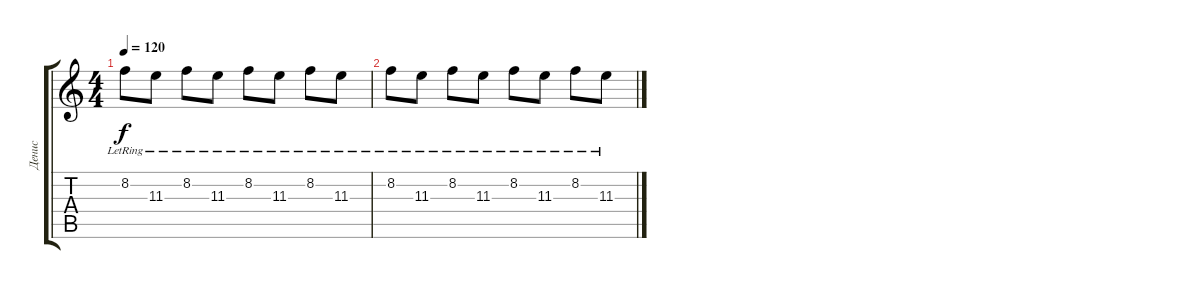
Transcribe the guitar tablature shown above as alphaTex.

\track ("Денис" "Денис") {instrument electricguitarclean}
\staff {score tabs}
\tuning (D4 A3 F3 C3 G2 C2) {hide}
\ts (4 4)
\tempo 120
\clef g2
\ks c
8.2{lr}.8{dy f} 11.3{lr}.8 8.2{lr}.8 11.3{lr}.8 8.2{lr}.8 11.3{lr}.8 8.2{lr}.8 11.3{lr}.8 |
8.2{lr}.8 11.3{lr}.8 8.2{lr}.8 11.3{lr}.8 8.2{lr}.8 11.3{lr}.8 8.2{lr}.8 11.3{lr}.8
